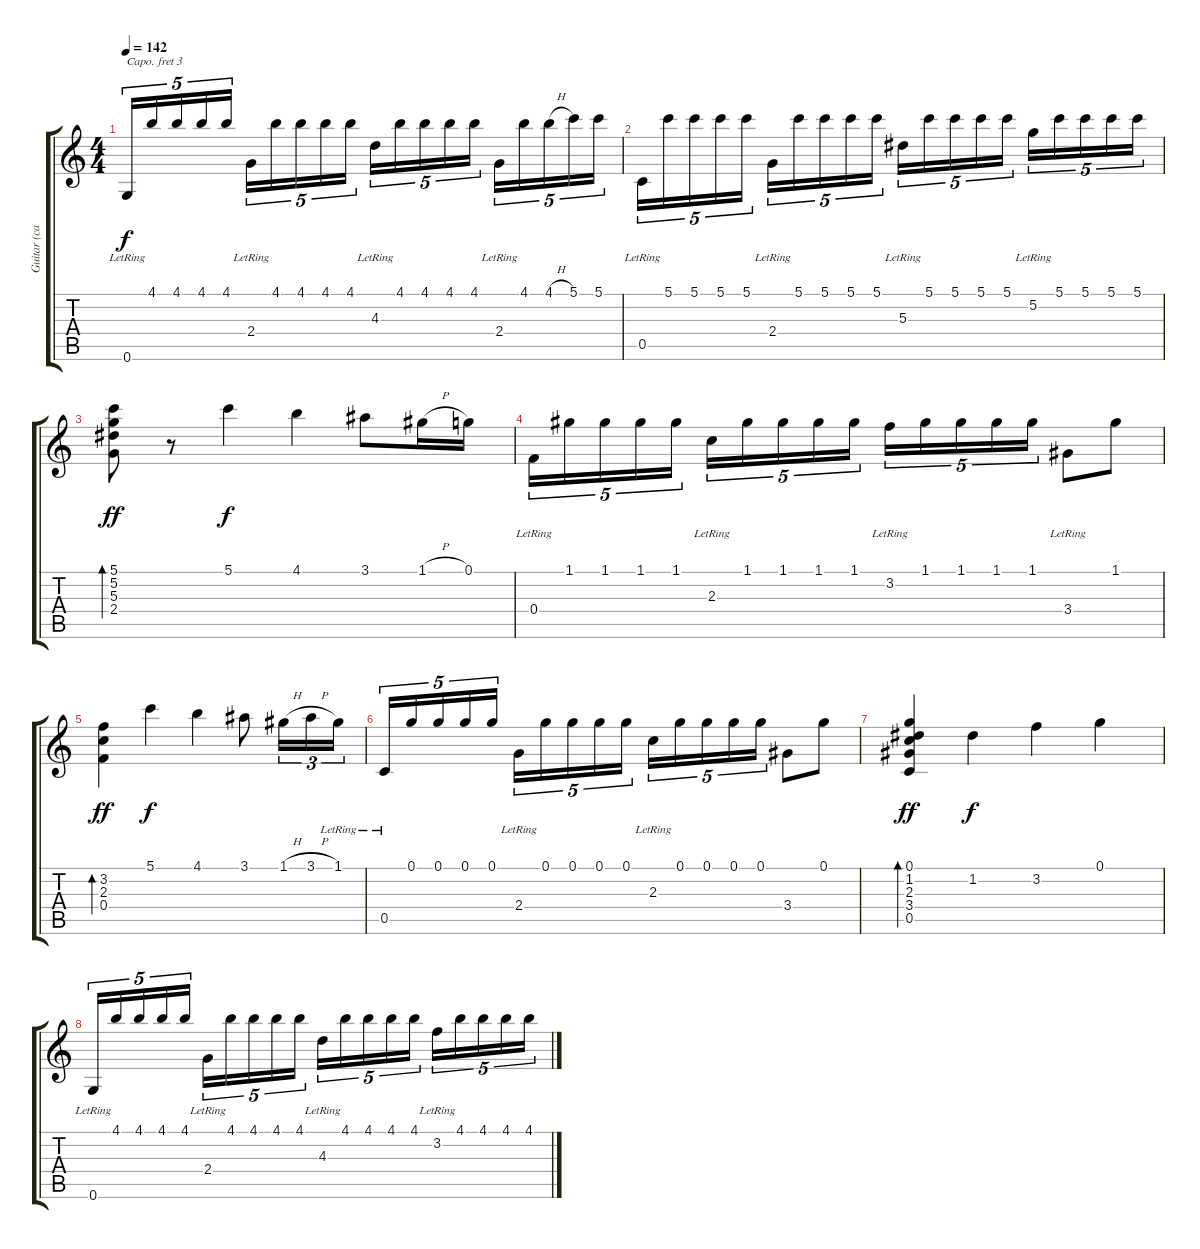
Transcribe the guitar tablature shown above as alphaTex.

\track ("Guitar (capo@3)" "Guitar (ca") {instrument acousticguitarnylon}
\staff {score tabs}
\capo 3
\tuning (E4 B3 G3 D3 A2 E2) {hide}
\ts (4 4)
\tempo 142
\clef g2
\ks c
0.6{lr}.16{tu (5 4) dy f} 4.1.16{tu (5 4)} 4.1.16{tu (5 4)} 4.1.16{tu (5 4)} 4.1.16{tu (5 4)} 2.4{lr}.16{tu (5 4)} 4.1.16{tu (5 4)} 4.1.16{tu (5 4)} 4.1.16{tu (5 4)} 4.1.16{tu (5 4)} 4.3{lr}.16{tu (5 4)} 4.1.16{tu (5 4)} 4.1.16{tu (5 4)} 4.1.16{tu (5 4)} 4.1.16{tu (5 4)} 2.4{lr}.16{tu (5 4)} 4.1.16{tu (5 4)} 4.1{h}.16{tu (5 4)} 5.1.16{tu (5 4)} 5.1.16{tu (5 4)} |
0.5{lr}.16{tu (5 4)} 5.1.16{tu (5 4)} 5.1.16{tu (5 4)} 5.1.16{tu (5 4)} 5.1.16{tu (5 4)} 2.4{lr}.16{tu (5 4)} 5.1.16{tu (5 4)} 5.1.16{tu (5 4)} 5.1.16{tu (5 4)} 5.1.16{tu (5 4)} 5.3{lr}.16{tu (5 4)} 5.1.16{tu (5 4)} 5.1.16{tu (5 4)} 5.1.16{tu (5 4)} 5.1.16{tu (5 4)} 5.2{lr}.16{tu (5 4)} 5.1.16{tu (5 4)} 5.1.16{tu (5 4)} 5.1.16{tu (5 4)} 5.1.16{tu (5 4)} |
(5.1 5.2 5.3 2.4).8{bd 120 dy ff} r.8 5.1.4{dy f} 4.1.4 3.1.8 1.1{h}.16 0.1.16 |
0.4{lr}.16{tu (5 4)} 1.1.16{tu (5 4)} 1.1.16{tu (5 4)} 1.1.16{tu (5 4)} 1.1.16{tu (5 4)} 2.3{lr}.16{tu (5 4)} 1.1.16{tu (5 4)} 1.1.16{tu (5 4)} 1.1.16{tu (5 4)} 1.1.16{tu (5 4)} 3.2{lr}.16{tu (5 4)} 1.1.16{tu (5 4)} 1.1.16{tu (5 4)} 1.1.16{tu (5 4)} 1.1.16{tu (5 4)} 3.4{lr}.8 1.1.8 |
(3.2 2.3 0.4).4{bd 120 dy ff} 5.1.4{dy f} 4.1.4 3.1.8 1.1{h}.16{tu (3 2)} 3.1{h}.16{tu (3 2)} 1.1{lr}.16{tu (3 2)} |
0.5{lr}.16{tu (5 4)} 0.1.16{tu (5 4)} 0.1.16{tu (5 4)} 0.1.16{tu (5 4)} 0.1.16{tu (5 4)} 2.4{lr}.16{tu (5 4)} 0.1.16{tu (5 4)} 0.1.16{tu (5 4)} 0.1.16{tu (5 4)} 0.1.16{tu (5 4)} 2.3{lr}.16{tu (5 4)} 0.1.16{tu (5 4)} 0.1.16{tu (5 4)} 0.1.16{tu (5 4)} 0.1.16{tu (5 4)} 3.4.8 0.1.8 |
(0.1 1.2 2.3 3.4 0.5).4{bd 120 dy ff} 1.2.4{dy f} 3.2.4 0.1.4 |
0.6{lr}.16{tu (5 4)} 4.1.16{tu (5 4)} 4.1.16{tu (5 4)} 4.1.16{tu (5 4)} 4.1.16{tu (5 4)} 2.4{lr}.16{tu (5 4)} 4.1.16{tu (5 4)} 4.1.16{tu (5 4)} 4.1.16{tu (5 4)} 4.1.16{tu (5 4)} 4.3{lr}.16{tu (5 4)} 4.1.16{tu (5 4)} 4.1.16{tu (5 4)} 4.1.16{tu (5 4)} 4.1.16{tu (5 4)} 3.2{lr}.16{tu (5 4)} 4.1.16{tu (5 4)} 4.1.16{tu (5 4)} 4.1.16{tu (5 4)} 4.1.16{tu (5 4)}
